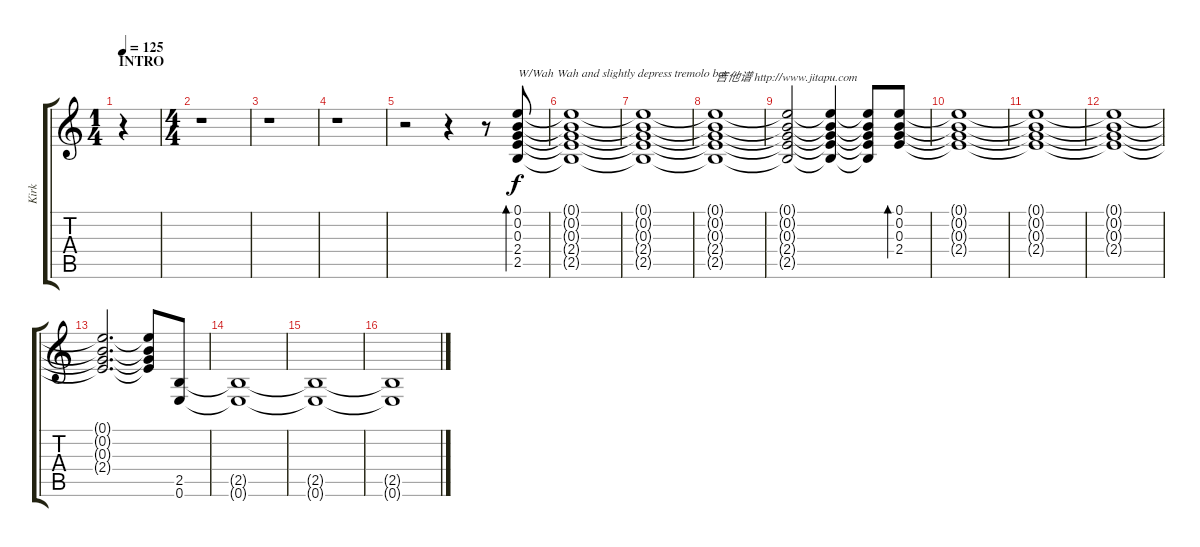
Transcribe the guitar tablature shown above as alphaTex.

\track ("Kirk" "Kirk") {instrument distortionguitar}
\staff {score tabs}
\tuning (E4 B3 G3 D3 A2 E2) {hide}
\ts (1 4)
\section ("" "INTRO")
\tempo 125
\clef g2
\ks c
r.4{dy f instrument distortionguitar} |
\ts (4 4)
r.1 |
r.1 |
r.1 |
r.2 r.4 r.8 (0.1 0.2 0.3 2.4 2.5).8{bd 60 txt "W/Wah Wah and slightly depress tremolo bar"} |
(0.1{t} 0.2{t} 0.3{t} 2.4{t} 2.5{t}).1{volume 6} |
(0.1{t} 0.2{t} 0.3{t} 2.4{t} 2.5{t}).1 |
(0.1{t} 0.2{t} 0.3{t} 2.4{t} 2.5{t}).1{txt "吉他谱 http://www.jitapu.com"} |
(0.1{t} 0.2{t} 0.3{t} 2.4{t} 2.5{t}).2 (0.1{t} 0.2{t} 0.3{t} 2.4{t} 2.5{t}).4 (0.1{t} 0.2{t} 0.3{t} 2.4{t} 2.5{t}).8{volume 10} (0.1 0.2 0.3 2.4).8{bd 60} |
(0.1{t} 0.2{t} 0.3{t} 2.4{t}).1{volume 6} |
(0.1{t} 0.2{t} 0.3{t} 2.4{t}).1 |
(0.1{t} 0.2{t} 0.3{t} 2.4{t}).1 |
(0.1{t} 0.2{t} 0.3{t} 2.4{t}).2{d} (0.1{t} 0.2{t} 0.3{t} 2.4{t}).8 (2.5 0.6).8{volume 13} |
(2.5{t} 0.6{t}).1 |
(2.5{t} 0.6{t}).1 |
(2.5{t} 0.6{t}).1
